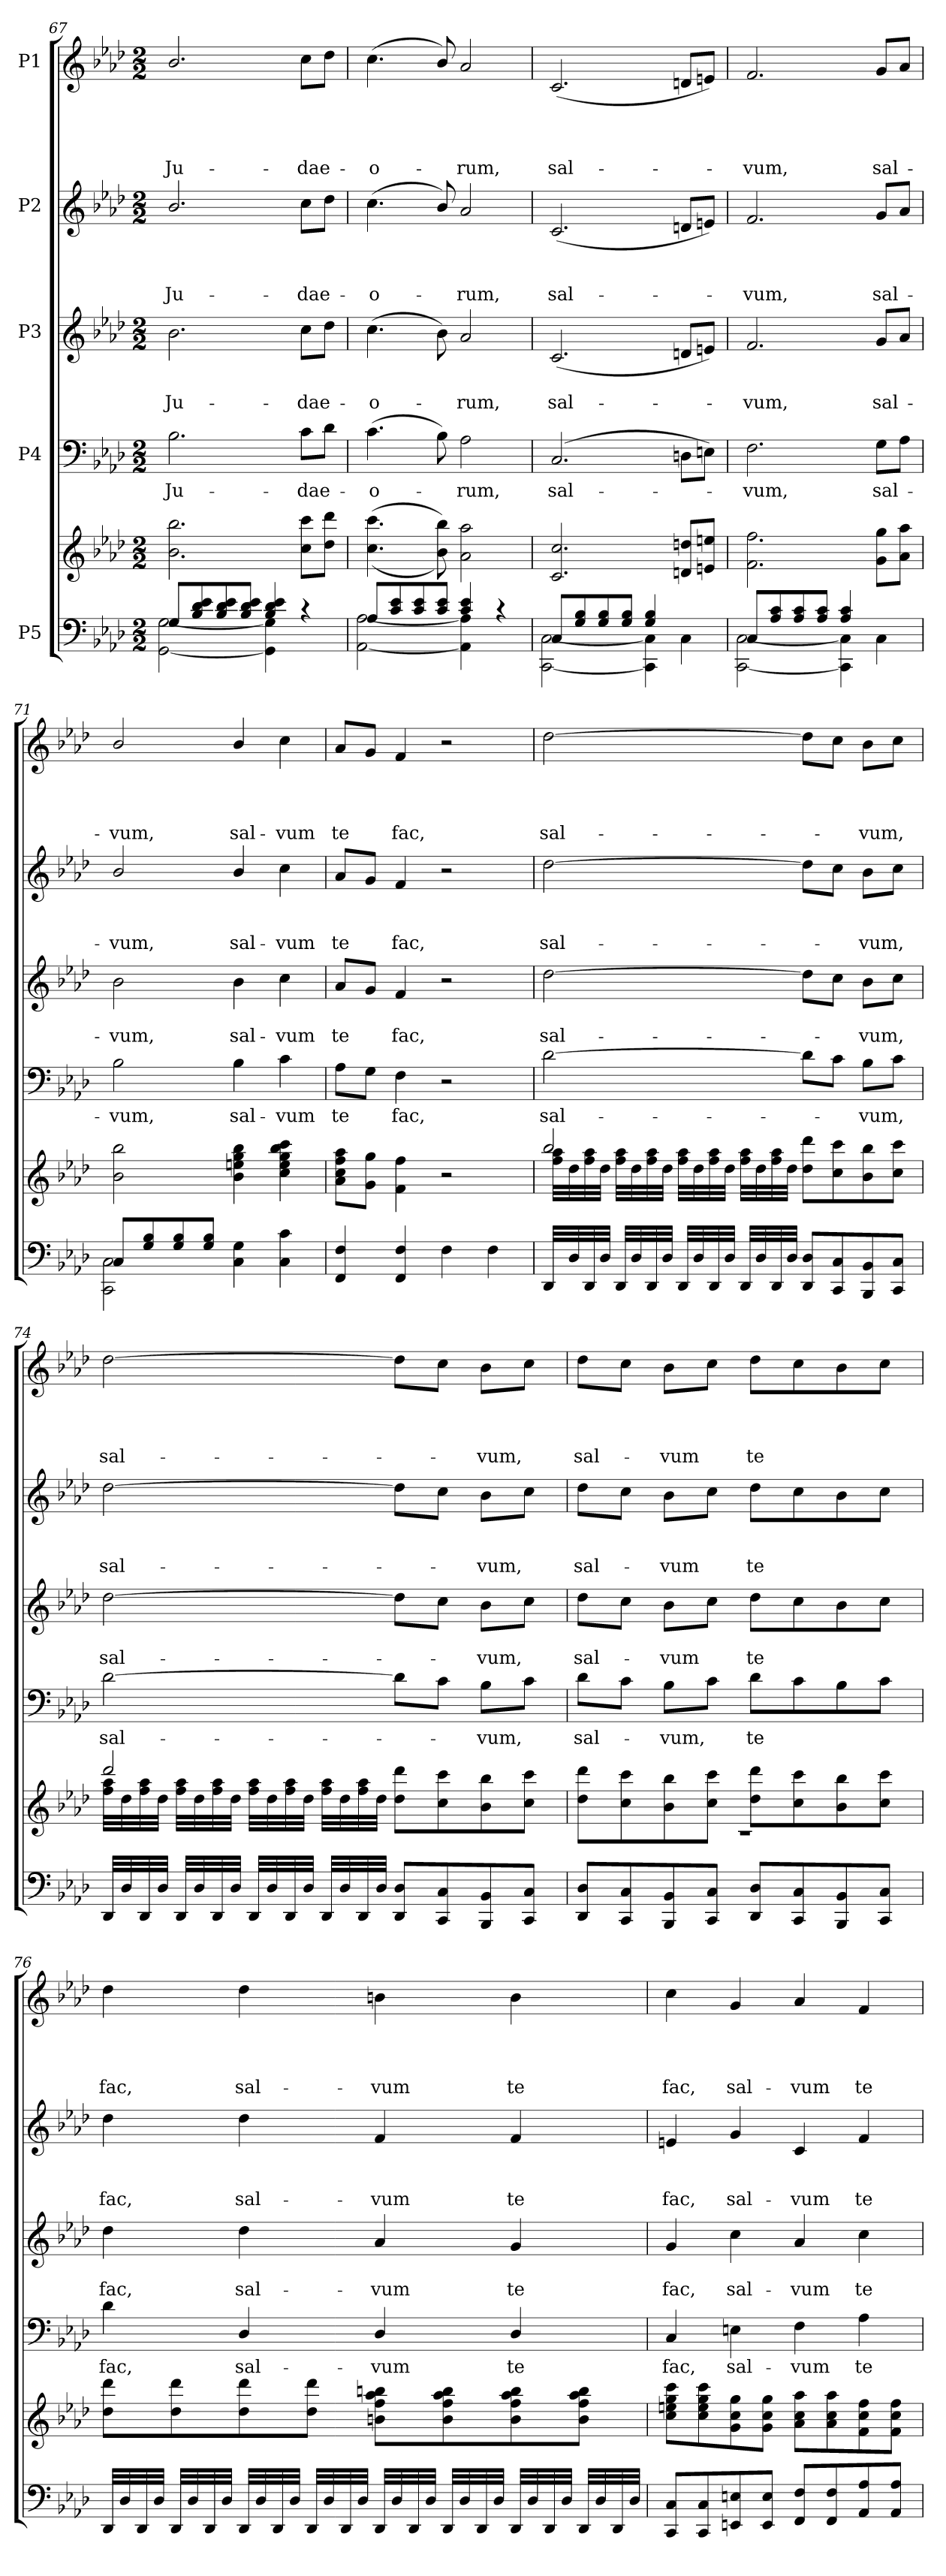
**kern	**kern	**kern	**text	**kern	**text	**text	**kern	**text	**text	**text	**kern	**text	**text	**text	**text
*part5	*part5	*part4	*part4	*part3	*part3	*part3	*part2	*part2	*part2	*part2	*part1	*part1	*part1	*part1	*part1
*staff6	*staff5	*staff4	*staff4	*staff3	*staff3	*staff3	*staff2	*staff2	*staff2	*staff2	*staff1	*staff1	*staff1	*staff1	*staff1
*I"P5	*	*I"P4	*	*I"P3	*	*	*I"P2	*	*	*	*I"P1	*	*	*	*
*clefF4	*clefG2	*clefF4	*	*clefG2	*	*	*clefG2	*	*	*	*clefG2	*	*	*	*
*k[b-e-a-d-]	*k[b-e-a-d-]	*k[b-e-a-d-]	*	*k[b-e-a-d-]	*	*	*k[b-e-a-d-]	*	*	*	*k[b-e-a-d-]	*	*	*	*
*A-:	*A-:	*A-:	*	*A-:	*	*	*A-:	*	*	*	*A-:	*	*	*	*
*M2/2	*M2/2	*M2/2	*	*M2/2	*	*	*M2/2	*	*	*	*M2/2	*	*	*	*
=67	=67	=67	=67	=67	=67	=67	=67	=67	=67	=67	=67	=67	=67	=67	=67
*^	*^	*	*	*	*	*	*	*	*	*	*	*	*	*	*
*	*	*	*^	*	*	*	*	*	*	*	*	*	*	*	*	*	*
!	!	!	!	!	!	!LO:LY:b	!	!	!LO:LY:b	!	!	!	!LO:LY:b	!	!	!	!	!LO:LY:b
8G/L	[<2GG\ [<2G\	2.b-\ 2.bb-\	1ryy	1ryy	2.B-\	Ju-	2.b-\	.	Ju-	2.b-/	.	.	Ju-	2.b-/	.	.	.	Ju-
8B-/ 8d-/ 8e-/	.	.	.	.	.	.	.	.	.	.	.	.	.	.	.	.	.	.
8B-/ 8d-/ 8e-/	.	.	.	.	.	.	.	.	.	.	.	.	.	.	.	.	.	.
8B-/ 8d-/ 8e-/J	.	.	.	.	.	.	.	.	.	.	.	.	.	.	.	.	.	.
4B-/ 4d-/ 4e-/	4GG\] 4G\]	.	.	.	.	.	.	.	.	.	.	.	.	.	.	.	.	.
!	!	!	!	!	!	!LO:LY:b	!	!	!LO:LY:b	!	!	!	!LO:LY:b	!	!	!	!	!LO:LY:b
4rc	4ryy	8cc\ 8ccc\L	.	.	8c\L	-dae-	8cc\L	.	-dae-	8cc\L	.	.	-dae-	8cc\L	.	.	.	-dae-
.	.	8dd-\ 8ddd-\J	.	.	8d-\J	.	8dd-\J	.	.	8dd-\J	.	.	.	8dd-\J	.	.	.	.
=68	=68	=68	=68	=68	=68	=68	=68	=68	=68	=68	=68	=68	=68	=68	=68	=68	=68	=68
!	!	!	!	!	!	!LO:LY:b	!	!	!LO:LY:b	!	!	!	!LO:LY:b	!	!	!	!	!LO:LY:b
8A-/L	[<2AA-\ [<2A-\	(>(<4.cc\ 4.ccc\	1ryy	1ryy	(>4.c\	-o-	(>4.cc\	.	-o-	(>4.cc\	.	.	-o-	(>4.cc\	.	.	.	-o-
8c/ 8e-/	.	.	.	.	.	.	.	.	.	.	.	.	.	.	.	.	.	.
8c/ 8e-/	.	.	.	.	.	.	.	.	.	.	.	.	.	.	.	.	.	.
8c/ 8e-/J	.	8b-\ 8bb-\))	.	.	8B-\)	.	8b-\)	.	.	8b-/)	.	.	.	8b-/)	.	.	.	.
!	!	!	!	!	!	!LO:LY:b	!	!	!LO:LY:b	!	!	!	!LO:LY:b	!	!	!	!	!LO:LY:b
4c/ 4e-/	4AA-\] 4A-\]	2a-\ 2aa-\	.	.	2A-\	-rum,	2a-/	.	-rum,	2a-/	.	.	-rum,	2a-/	.	.	.	-rum,
4rc	4ryy	.	.	.	.	.	.	.	.	.	.	.	.	.	.	.	.	.
!!LO:LB:g=z
=69	=69	=69	=69	=69	=69	=69	=69	=69	=69	=69	=69	=69	=69	=69	=69	=69	=69	=69
!	!	!	!	!	!	!LO:LY:b	!	!	!LO:LY:b	!	!	!	!LO:LY:b	!	!	!	!	!LO:LY:b
8C/L	[<2CC\ [<2C\	2.c/ 2.cc/	1ryy	1ryy	(>2.C/	sal-	(>2.c/	.	sal-	(>2.c/	.	.	sal-	(>2.c/	.	.	.	sal-
8G/ 8B-/	.	.	.	.	.	.	.	.	.	.	.	.	.	.	.	.	.	.
8G/ 8B-/	.	.	.	.	.	.	.	.	.	.	.	.	.	.	.	.	.	.
8G/ 8B-/J	.	.	.	.	.	.	.	.	.	.	.	.	.	.	.	.	.	.
4G/ 4B-/	4CC\] 4C\]	.	.	.	.	.	.	.	.	.	.	.	.	.	.	.	.	.
4ryy	4C\	8dn/ 8ddn/L	.	.	8Dn\L	.	8dn/L	.	.	8dn/L	.	.	.	8dn/L	.	.	.	.
.	.	8en/ 8een/J	.	.	8En\J)	.	8en/J)	.	.	8en/J)	.	.	.	8en/J)	.	.	.	.
=70	=70	=70	=70	=70	=70	=70	=70	=70	=70	=70	=70	=70	=70	=70	=70	=70	=70	=70
!	!	!	!	!	!	!LO:LY:b	!	!	!LO:LY:b	!	!	!	!LO:LY:b	!	!	!	!	!LO:LY:b
8C/L	[<2CC\ [<2C\	2.f\ 2.ff\	1ryy	1ryy	2.F\	-vum,	2.f/	.	-vum,	2.f/	.	.	-vum,	2.f/	.	.	.	-vum,
8A-/ 8c/	.	.	.	.	.	.	.	.	.	.	.	.	.	.	.	.	.	.
8A-/ 8c/	.	.	.	.	.	.	.	.	.	.	.	.	.	.	.	.	.	.
8A-/ 8c/J	.	.	.	.	.	.	.	.	.	.	.	.	.	.	.	.	.	.
4A-/ 4c/	4CC\] 4C\]	.	.	.	.	.	.	.	.	.	.	.	.	.	.	.	.	.
!	!	!	!	!	!	!LO:LY:b	!	!	!LO:LY:b	!	!	!	!LO:LY:b	!	!	!	!	!LO:LY:b
4ryy	4C\	8g\ 8gg\L	.	.	8G\L	sal-	8g/L	.	sal-	8g/L	.	.	sal-	8g/L	.	.	.	sal-
.	.	8a-\ 8aa-\J	.	.	8A-\J	.	8a-/J	.	.	8a-/J	.	.	.	8a-/J	.	.	.	.
=71	=71	=71	=71	=71	=71	=71	=71	=71	=71	=71	=71	=71	=71	=71	=71	=71	=71	=71
!	!	!	!	!	!	!LO:LY:b	!	!	!LO:LY:b	!	!	!	!LO:LY:b	!	!	!	!	!LO:LY:b
8C/L	2CC\ 2C\	2b-\ 2bb-\	1ryy	1ryy	2B-\	-vum,	2b-\	.	-vum,	2b-/	.	.	-vum,	2b-/	.	.	.	-vum,
8G/ 8B-/	.	.	.	.	.	.	.	.	.	.	.	.	.	.	.	.	.	.
8G/ 8B-/	.	.	.	.	.	.	.	.	.	.	.	.	.	.	.	.	.	.
8G/ 8B-/J	.	.	.	.	.	.	.	.	.	.	.	.	.	.	.	.	.	.
!	!	!	!	!	!	!LO:LY:b	!	!	!LO:LY:b	!	!	!	!LO:LY:b	!	!	!	!	!LO:LY:b
2ryy	4C\ 4G\	4b-\ 4een\ 4gg\ 4bb-\	.	.	4B-\	sal-	4b-\	.	sal-	4b-/	.	.	sal-	4b-/	.	.	.	sal-
!	!	!	!	!	!	!LO:LY:b	!	!	!LO:LY:b	!	!	!	!LO:LY:b	!	!	!	!	!LO:LY:b
.	4C\ 4c\	4cc\ 4ee\ 4gg\ 4bb-\ 4ccc\	.	.	4c\	-vum	4cc\	.	-vum	4cc\	.	.	-vum	4cc\	.	.	.	-vum
=72	=72	=72	=72	=72	=72	=72	=72	=72	=72	=72	=72	=72	=72	=72	=72	=72	=72	=72
!	!	!	!	!	!	!LO:LY:b	!	!	!LO:LY:b	!	!	!	!LO:LY:b	!	!	!	!	!LO:LY:b
4FF/ 4F/	1ryy	8a-\ 8cc\ 8ff\ 8aa-\L	1ryy	1ryy	8A-\L	te	8a-/L	.	te	8a-/L	.	.	te	8a-/L	.	.	.	te
.	.	8g\ 8gg\J	.	.	8G\J	.	8g/J	.	.	8g/J	.	.	.	8g/J	.	.	.	.
!	!	!	!	!	!	!LO:LY:b	!	!	!LO:LY:b	!	!	!	!LO:LY:b	!	!	!	!	!LO:LY:b
4FF/ 4F/	.	4f\ 4ff\	.	.	4F\	fac,	4f/	.	fac,	4f/	.	.	fac,	4f/	.	.	.	fac,
4F\	.	2r	.	.	2r	.	2r	.	.	2r	.	.	.	2r	.	.	.	.
4F\	.	.	.	.	.	.	.	.	.	.	.	.	.	.	.	.	.	.
!!LO:PB:g=z
=73	=73	=73	=73	=73	=73	=73	=73	=73	=73	=73	=73	=73	=73	=73	=73	=73	=73	=73
!	!	!	!	!	!	!LO:LY:b	!	!	!LO:LY:b	!	!	!	!LO:LY:b	!	!	!	!	!LO:LY:b
32DD-/LLL	1ryy	2bb-/	32ff\ 32aa-\LLL	1ryy	[>2d-\	sal-	[>2dd-\	.	sal-	[>2dd-\	.	.	sal-	[>2dd-\	.	.	.	sal-
32D-/	.	.	32dd-\	.	.	.	.	.	.	.	.	.	.	.	.	.	.	.
32DD-/	.	.	32ff\ 32aa-\	.	.	.	.	.	.	.	.	.	.	.	.	.	.	.
32D-/JJJ	.	.	32dd-\JJJ	.	.	.	.	.	.	.	.	.	.	.	.	.	.	.
32DD-/LLL	.	.	32ff\ 32aa-\LLL	.	.	.	.	.	.	.	.	.	.	.	.	.	.	.
32D-/	.	.	32dd-\	.	.	.	.	.	.	.	.	.	.	.	.	.	.	.
32DD-/	.	.	32ff\ 32aa-\	.	.	.	.	.	.	.	.	.	.	.	.	.	.	.
32D-/JJJ	.	.	32dd-\JJJ	.	.	.	.	.	.	.	.	.	.	.	.	.	.	.
32DD-/LLL	.	.	32ff\ 32aa-\LLL	.	.	.	.	.	.	.	.	.	.	.	.	.	.	.
32D-/	.	.	32dd-\	.	.	.	.	.	.	.	.	.	.	.	.	.	.	.
32DD-/	.	.	32ff\ 32aa-\	.	.	.	.	.	.	.	.	.	.	.	.	.	.	.
32D-/JJJ	.	.	32dd-\JJJ	.	.	.	.	.	.	.	.	.	.	.	.	.	.	.
32DD-/LLL	.	.	32ff\ 32aa-\LLL	.	.	.	.	.	.	.	.	.	.	.	.	.	.	.
32D-/	.	.	32dd-\	.	.	.	.	.	.	.	.	.	.	.	.	.	.	.
32DD-/	.	.	32ff\ 32aa-\	.	.	.	.	.	.	.	.	.	.	.	.	.	.	.
32D-/JJJ	.	.	32dd-\JJJ	.	.	.	.	.	.	.	.	.	.	.	.	.	.	.
8DD-/ 8D-/L	.	2ryy	8dd-\ 8ddd-\L	.	8d-\L]	.	8dd-\L]	.	.	8dd-\L]	.	.	.	8dd-\L]	.	.	.	.
8CC/ 8C/	.	.	8cc\ 8ccc\	.	8c\J	.	8cc\J	.	.	8cc\J	.	.	.	8cc\J	.	.	.	.
!	!	!	!	!	!	!LO:LY:b	!	!	!LO:LY:b	!	!	!	!LO:LY:b	!	!	!	!	!LO:LY:b
8BBB-/ 8BB-/	.	.	8b-\ 8bb-\	.	8B-\L	-vum,	8b-\L	.	-vum,	8b-\L	.	.	-vum,	8b-\L	.	.	.	-vum,
8CC/ 8C/J	.	.	8cc\ 8ccc\J	.	8c\J	.	8cc\J	.	.	8cc\J	.	.	.	8cc\J	.	.	.	.
=74	=74	=74	=74	=74	=74	=74	=74	=74	=74	=74	=74	=74	=74	=74	=74	=74	=74	=74
!	!	!	!	!	!	!LO:LY:b	!	!	!LO:LY:b	!	!	!	!LO:LY:b	!	!	!	!	!LO:LY:b
32DD-/LLL	1ryy	2ddd-/	32ff\ 32aa-\LLL	1ryy	[>2d-\	sal-	[>2dd-\	.	sal-	[>2dd-\	.	.	sal-	[>2dd-\	.	.	.	sal-
32D-/	.	.	32dd-\	.	.	.	.	.	.	.	.	.	.	.	.	.	.	.
32DD-/	.	.	32ff\ 32aa-\	.	.	.	.	.	.	.	.	.	.	.	.	.	.	.
32D-/JJJ	.	.	32dd-\JJJ	.	.	.	.	.	.	.	.	.	.	.	.	.	.	.
32DD-/LLL	.	.	32ff\ 32aa-\LLL	.	.	.	.	.	.	.	.	.	.	.	.	.	.	.
32D-/	.	.	32dd-\	.	.	.	.	.	.	.	.	.	.	.	.	.	.	.
32DD-/	.	.	32ff\ 32aa-\	.	.	.	.	.	.	.	.	.	.	.	.	.	.	.
32D-/JJJ	.	.	32dd-\JJJ	.	.	.	.	.	.	.	.	.	.	.	.	.	.	.
32DD-/LLL	.	.	32ff\ 32aa-\LLL	.	.	.	.	.	.	.	.	.	.	.	.	.	.	.
32D-/	.	.	32dd-\	.	.	.	.	.	.	.	.	.	.	.	.	.	.	.
32DD-/	.	.	32ff\ 32aa-\	.	.	.	.	.	.	.	.	.	.	.	.	.	.	.
32D-/JJJ	.	.	32dd-\JJJ	.	.	.	.	.	.	.	.	.	.	.	.	.	.	.
32DD-/LLL	.	.	32ff\ 32aa-\LLL	.	.	.	.	.	.	.	.	.	.	.	.	.	.	.
32D-/	.	.	32dd-\	.	.	.	.	.	.	.	.	.	.	.	.	.	.	.
32DD-/	.	.	32ff\ 32aa-\	.	.	.	.	.	.	.	.	.	.	.	.	.	.	.
32D-/JJJ	.	.	32dd-\JJJ	.	.	.	.	.	.	.	.	.	.	.	.	.	.	.
8DD-/ 8D-/L	.	8dd-\ 8ddd-\L	2ryy	.	8d-\L]	.	8dd-\L]	.	.	8dd-\L]	.	.	.	8dd-\L]	.	.	.	.
8CC/ 8C/	.	8cc\ 8ccc\	.	.	8c\J	.	8cc\J	.	.	8cc\J	.	.	.	8cc\J	.	.	.	.
!	!	!	!	!	!	!LO:LY:b	!	!	!LO:LY:b	!	!	!	!LO:LY:b	!	!	!	!	!LO:LY:b
8BBB-/ 8BB-/	.	8b-\ 8bb-\	.	.	8B-\L	-vum,	8b-\L	.	-vum,	8b-\L	.	.	-vum,	8b-\L	.	.	.	-vum,
8CC/ 8C/J	.	8cc\ 8ccc\J	.	.	8c\J	.	8cc\J	.	.	8cc\J	.	.	.	8cc\J	.	.	.	.
!!LO:LB:g=z
=75	=75	=75	=75	=75	=75	=75	=75	=75	=75	=75	=75	=75	=75	=75	=75	=75	=75	=75
!	!	!	!	!	!	!LO:LY:b	!	!	!LO:LY:b	!	!	!	!LO:LY:b	!	!	!	!	!LO:LY:b
8DD-/ 8D-/L	1ryy	8dd-\ 8ddd-\L	1rc	1ryy	8d-\L	sal-	8dd-\L	.	sal-	8dd-\L	.	.	sal-	8dd-\L	.	.	.	sal-
8CC/ 8C/	.	8cc\ 8ccc\	.	.	8c\J	.	8cc\J	.	.	8cc\J	.	.	.	8cc\J	.	.	.	.
!	!	!	!	!	!	!LO:LY:b	!	!	!LO:LY:b	!	!	!	!LO:LY:b	!	!	!	!	!LO:LY:b
8BBB-/ 8BB-/	.	8b-\ 8bb-\	.	.	8B-\L	-vum,	8b-\L	.	-vum	8b-\L	.	.	-vum	8b-\L	.	.	.	-vum
8CC/ 8C/J	.	8cc\ 8ccc\J	.	.	8c\J	.	8cc\J	.	.	8cc\J	.	.	.	8cc\J	.	.	.	.
!	!	!	!	!	!	!LO:LY:b	!	!	!LO:LY:b	!	!	!	!LO:LY:b	!	!	!	!	!LO:LY:b
8DD-/ 8D-/L	.	8dd-\ 8ddd-\L	.	.	8d-\L	te	8dd-\L	.	te	8dd-\L	.	.	te	8dd-\L	.	.	.	te
8CC/ 8C/	.	8cc\ 8ccc\	.	.	8c\	.	8cc\	.	.	8cc\	.	.	.	8cc\	.	.	.	.
8BBB-/ 8BB-/	.	8b-\ 8bb-\	.	.	8B-\	.	8b-\	.	.	8b-\	.	.	.	8b-\	.	.	.	.
8CC/ 8C/J	.	8cc\ 8ccc\J	.	.	8c\J	.	8cc\J	.	.	8cc\J	.	.	.	8cc\J	.	.	.	.
=76	=76	=76	=76	=76	=76	=76	=76	=76	=76	=76	=76	=76	=76	=76	=76	=76	=76	=76
!	!	!	!	!	!	!LO:LY:b	!	!	!LO:LY:b	!	!	!	!LO:LY:b	!	!	!	!	!LO:LY:b
32DD-/LLL	1ryy	8dd-\ 8ddd-\L	1ryy	1ryy	4d-\	fac,	4dd-\	.	fac,	4dd-\	.	.	fac,	4dd-\	.	.	.	fac,
32D-/	.	.	.	.	.	.	.	.	.	.	.	.	.	.	.	.	.	.
32DD-/	.	.	.	.	.	.	.	.	.	.	.	.	.	.	.	.	.	.
32D-/JJJ	.	.	.	.	.	.	.	.	.	.	.	.	.	.	.	.	.	.
32DD-/LLL	.	8dd-\ 8ddd-\	.	.	.	.	.	.	.	.	.	.	.	.	.	.	.	.
32D-/	.	.	.	.	.	.	.	.	.	.	.	.	.	.	.	.	.	.
32DD-/	.	.	.	.	.	.	.	.	.	.	.	.	.	.	.	.	.	.
32D-/JJJ	.	.	.	.	.	.	.	.	.	.	.	.	.	.	.	.	.	.
!	!	!	!	!	!	!LO:LY:b	!	!	!LO:LY:b	!	!	!	!LO:LY:b	!	!	!	!	!LO:LY:b
32DD-/LLL	.	8dd-\ 8ddd-\	.	.	4D-/	sal-	4dd-\	.	sal-	4dd-\	.	.	sal-	4dd-\	.	.	.	sal-
32D-/	.	.	.	.	.	.	.	.	.	.	.	.	.	.	.	.	.	.
32DD-/	.	.	.	.	.	.	.	.	.	.	.	.	.	.	.	.	.	.
32D-/JJJ	.	.	.	.	.	.	.	.	.	.	.	.	.	.	.	.	.	.
32DD-/LLL	.	8dd-\ 8ddd-\J	.	.	.	.	.	.	.	.	.	.	.	.	.	.	.	.
32D-/	.	.	.	.	.	.	.	.	.	.	.	.	.	.	.	.	.	.
32DD-/	.	.	.	.	.	.	.	.	.	.	.	.	.	.	.	.	.	.
32D-/JJJ	.	.	.	.	.	.	.	.	.	.	.	.	.	.	.	.	.	.
!	!	!	!	!	!	!LO:LY:b	!	!	!LO:LY:b	!	!	!	!LO:LY:b	!	!	!	!	!LO:LY:b
32DD-/LLL	.	8bn\ 8ff\ 8aa-\ 8bbn\L	.	.	4D-/	-vum	4a-/	.	-vum	4f/	.	.	-vum	4bn\	.	.	.	-vum
32D-/	.	.	.	.	.	.	.	.	.	.	.	.	.	.	.	.	.	.
32DD-/	.	.	.	.	.	.	.	.	.	.	.	.	.	.	.	.	.	.
32D-/JJJ	.	.	.	.	.	.	.	.	.	.	.	.	.	.	.	.	.	.
32DD-/LLL	.	8b\ 8ff\ 8aa-\ 8bb\	.	.	.	.	.	.	.	.	.	.	.	.	.	.	.	.
32D-/	.	.	.	.	.	.	.	.	.	.	.	.	.	.	.	.	.	.
32DD-/	.	.	.	.	.	.	.	.	.	.	.	.	.	.	.	.	.	.
32D-/JJJ	.	.	.	.	.	.	.	.	.	.	.	.	.	.	.	.	.	.
!	!	!	!	!	!	!LO:LY:b	!	!	!LO:LY:b	!	!	!	!LO:LY:b	!	!	!	!	!LO:LY:b
32DD-/LLL	.	8b\ 8ff\ 8aa-\ 8bb\	.	.	4D-/	te	4g/	.	te	4f/	.	.	te	4b\	.	.	.	te
32D-/	.	.	.	.	.	.	.	.	.	.	.	.	.	.	.	.	.	.
32DD-/	.	.	.	.	.	.	.	.	.	.	.	.	.	.	.	.	.	.
32D-/JJJ	.	.	.	.	.	.	.	.	.	.	.	.	.	.	.	.	.	.
32DD-/LLL	.	8b\ 8ff\ 8aa-\ 8bb\J	.	.	.	.	.	.	.	.	.	.	.	.	.	.	.	.
32D-/	.	.	.	.	.	.	.	.	.	.	.	.	.	.	.	.	.	.
32DD-/	.	.	.	.	.	.	.	.	.	.	.	.	.	.	.	.	.	.
32D-/JJJ	.	.	.	.	.	.	.	.	.	.	.	.	.	.	.	.	.	.
!!LO:PB:g=z
=77	=77	=77	=77	=77	=77	=77	=77	=77	=77	=77	=77	=77	=77	=77	=77	=77	=77	=77
!	!	!	!	!	!	!LO:LY:b	!	!	!LO:LY:b	!	!	!	!LO:LY:b	!	!	!	!	!LO:LY:b
8CC/ 8C/L	1ryy	8cc\ 8een\ 8gg\ 8ccc\L	1ryy	1ryy	4C/	fac,	4g/	.	fac,	4en/	.	.	fac,	4cc\	.	.	.	fac,
8CC/ 8C/	.	8cc\ 8ee\ 8gg\ 8ccc\	.	.	.	.	.	.	.	.	.	.	.	.	.	.	.	.
!	!	!	!	!	!	!LO:LY:b	!	!	!LO:LY:b	!	!	!	!LO:LY:b	!	!	!	!	!LO:LY:b
8EEn/ 8En/	.	8g\ 8cc\ 8gg\	.	.	4En\	sal-	4cc\	.	sal-	4g/	.	.	sal-	4g/	.	.	.	sal-
8EE/ 8E/J	.	8g\ 8cc\ 8gg\J	.	.	.	.	.	.	.	.	.	.	.	.	.	.	.	.
!	!	!	!	!	!	!LO:LY:b	!	!	!LO:LY:b	!	!	!	!LO:LY:b	!	!	!	!	!LO:LY:b
8FF/ 8F/L	.	8a-\ 8cc\ 8aa-\L	.	.	4F\	-vum	4a-/	.	-vum	4c/	.	.	-vum	4a-/	.	.	.	-vum
8FF/ 8F/	.	8a-\ 8cc\ 8aa-\	.	.	.	.	.	.	.	.	.	.	.	.	.	.	.	.
!	!	!	!	!	!	!LO:LY:b	!	!	!LO:LY:b	!	!	!	!LO:LY:b	!	!	!	!	!LO:LY:b
8AA-/ 8A-/	.	8f\ 8cc\ 8ff\	.	.	4A-\	te	4cc\	.	te	4f/	.	.	te	4f/	.	.	.	te
8AA-/ 8A-/J	.	8f\ 8cc\ 8ff\J	.	.	.	.	.	.	.	.	.	.	.	.	.	.	.	.
*v	*v	*	*	*	*	*	*	*	*	*	*	*	*	*	*	*	*	*
*	*v	*v	*v	*	*	*	*	*	*	*	*	*	*	*	*	*	*
=	=	=	=	=	=	=	=	=	=	=	=	=	=	=	=
*-	*-	*-	*-	*-	*-	*-	*-	*-	*-	*-	*-	*-	*-	*-	*-
